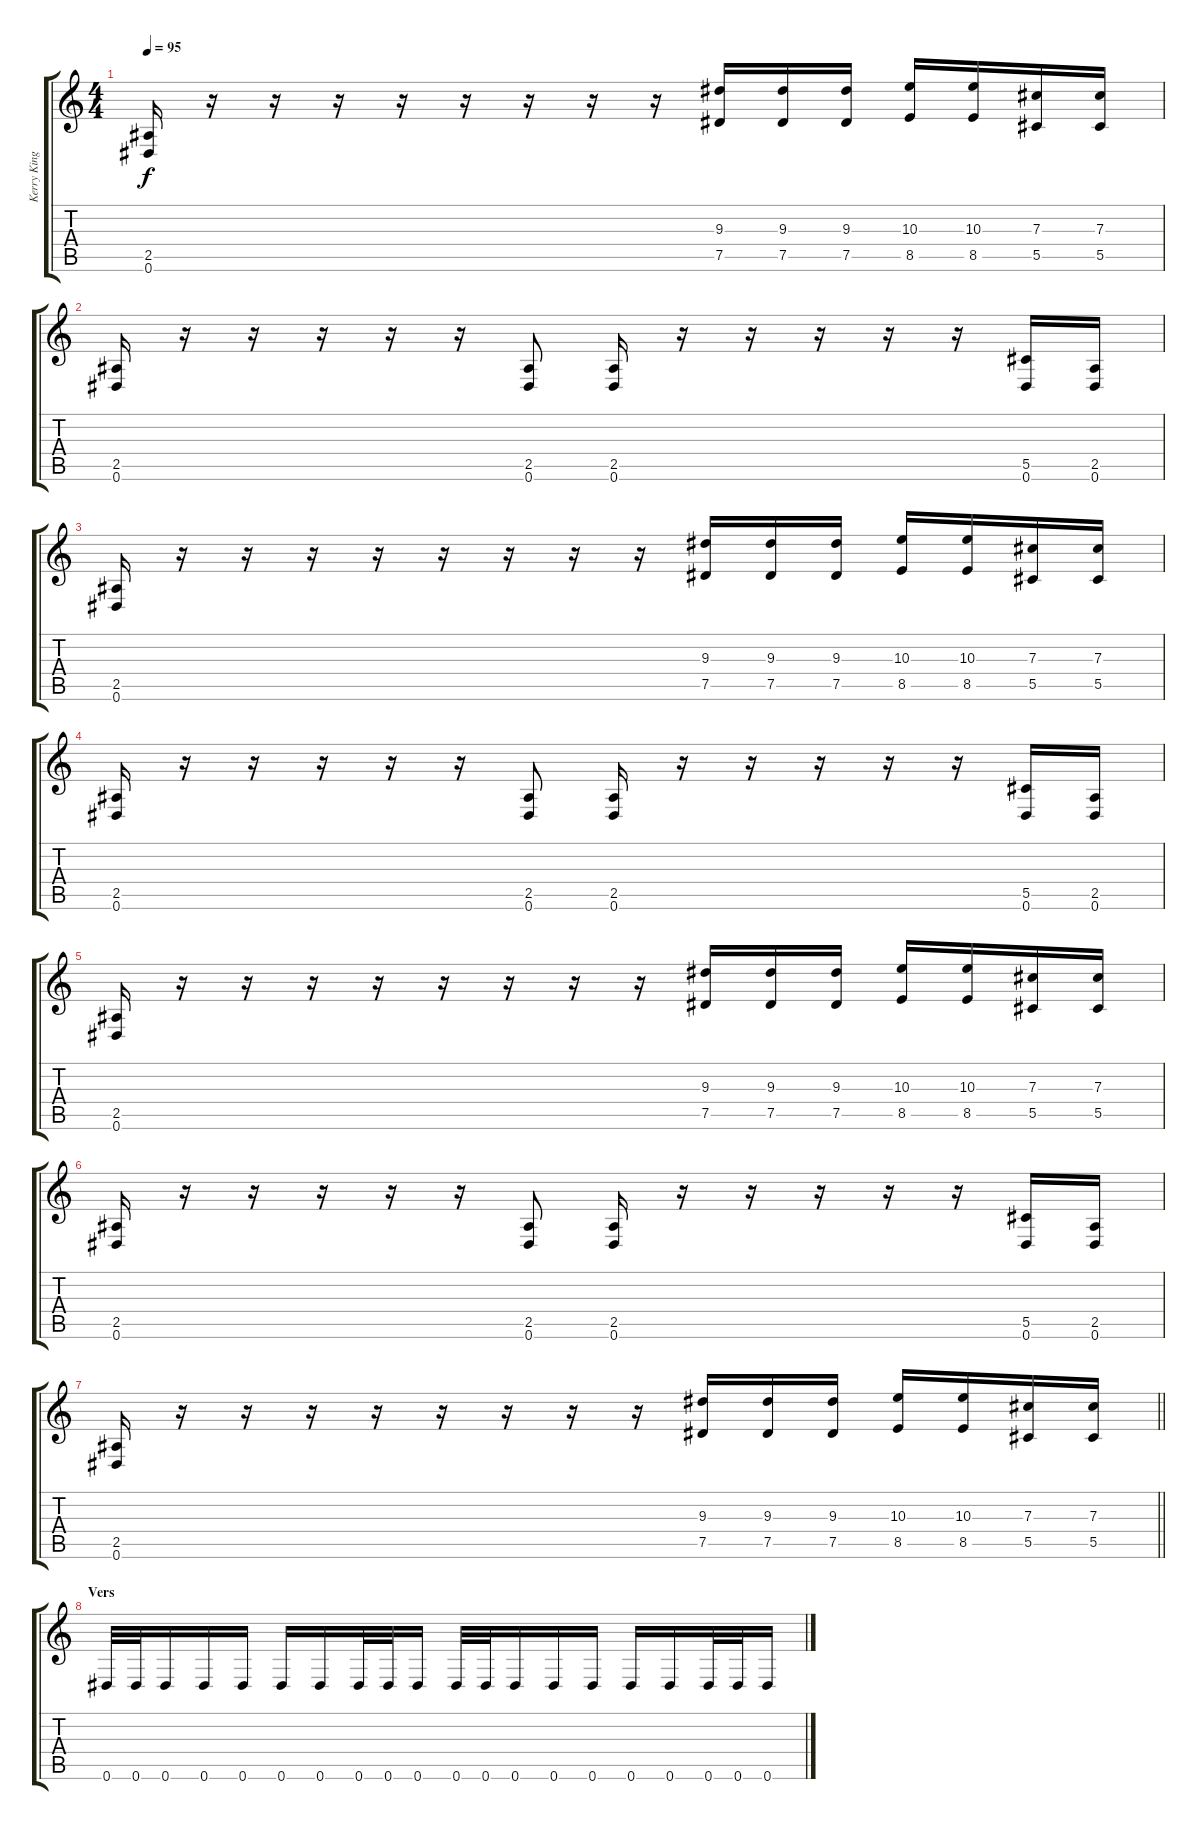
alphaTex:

\track ("Kerry King" "Kerry King") {instrument overdrivenguitar}
\staff {score tabs}
\tuning (Eb4 Bb3 Gb3 Db3 Ab2 Eb2) {hide}
\ts (4 4)
\tempo 95
\clef g2
\ks c
(2.5 0.6).16{dy f} r.16 r.16 r.16 r.16 r.16 r.16 r.16 r.16 (9.3 7.5).16 (9.3 7.5).16 (9.3 7.5).16 (10.3 8.5).16 (10.3 8.5).16 (7.3 5.5).16 (7.3 5.5).16 |
(2.5 0.6).16 r.16 r.16 r.16 r.16 r.16 (2.5 0.6).8 (2.5 0.6).16 r.16 r.16 r.16 r.16 r.16 (5.5 0.6).16 (2.5 0.6).16 |
(2.5 0.6).16 r.16 r.16 r.16 r.16 r.16 r.16 r.16 r.16 (9.3 7.5).16 (9.3 7.5).16 (9.3 7.5).16 (10.3 8.5).16 (10.3 8.5).16 (7.3 5.5).16 (7.3 5.5).16 |
(2.5 0.6).16 r.16 r.16 r.16 r.16 r.16 (2.5 0.6).8 (2.5 0.6).16 r.16 r.16 r.16 r.16 r.16 (5.5 0.6).16 (2.5 0.6).16 |
(2.5 0.6).16 r.16 r.16 r.16 r.16 r.16 r.16 r.16 r.16 (9.3 7.5).16 (9.3 7.5).16 (9.3 7.5).16 (10.3 8.5).16 (10.3 8.5).16 (7.3 5.5).16 (7.3 5.5).16 |
(2.5 0.6).16 r.16 r.16 r.16 r.16 r.16 (2.5 0.6).8 (2.5 0.6).16 r.16 r.16 r.16 r.16 r.16 (5.5 0.6).16 (2.5 0.6).16 |
\barLineRight lightlight
(2.5 0.6).16 r.16 r.16 r.16 r.16 r.16 r.16 r.16 r.16 (9.3 7.5).16 (9.3 7.5).16 (9.3 7.5).16 (10.3 8.5).16 (10.3 8.5).16 (7.3 5.5).16 (7.3 5.5).16 |
\section ("" "Vers")
0.6.32{volume 16} 0.6.32 0.6.16 0.6.16 0.6.16 0.6.16 0.6.16 0.6.32 0.6.32 0.6.16 0.6.32 0.6.32 0.6.16 0.6.16 0.6.16 0.6.16 0.6.16 0.6.32 0.6.32 0.6.16
